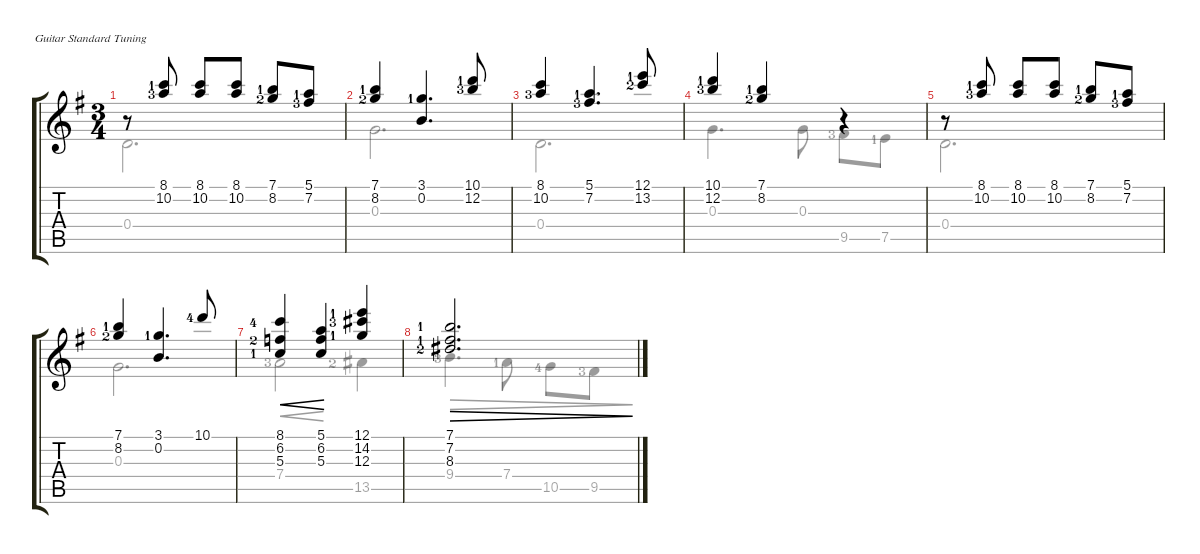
\defaultSystemsLayout 4
\hideDynamics
\singleTrackTrackNamePolicy hidden
\multiTrackTrackNamePolicy hidden
\firstSystemTrackNameMode fullname
\firstSystemTrackNameOrientation horizontal
\otherSystemsTrackNameOrientation horizontal
\track ("Nylon Guitar" "Nylon Guit") {instrument acousticguitarnylon}
\staff {score tabs}
\tuning (E4 B3 G3 D3 A2 E2)
\voice
\ts (3 4)
\tempo (80 hide)
\clef g2
\scale
0.291411
\ks eminor
r.8{dy mf} (8.1{lf 2} 10.2{lf 4}).8 (10.2 8.1).8 (8.1 10.2).8 (8.2{lf 3} 7.1{lf 2}).8 (5.1{lf 2} 7.2{lf 4}).8 |
\scale
0.236196 (7.1{lf 2} 8.2{lf 3}).4 (0.2 3.1{lf 2}).4{d} (10.1{lf 2} 12.2{lf 4}).8 |
\scale
0.236196 (10.2{lf 4} 8.1).4 (5.1{lf 2} 7.2{lf 4}).4{d} (12.1{lf 2} 13.2{lf 3}).8 |
\scale
0.236196 (12.2{lf 4} 10.1{lf 2}).4 (7.1{lf 2} 8.2{lf 3}).4 r.4 |
\scale
0.309951 r.8 (8.1{lf 2} 10.2{lf 4}).8 (10.2 8.1).8 (8.1 10.2).8 (8.2{lf 3} 7.1{lf 2}).8 (5.1{lf 2} 7.2{lf 4}).8 |
\scale
0.251223 (7.1{lf 2} 8.2{lf 3}).4 (0.2 3.1{lf 2}).4{d} 10.1{lf 5}.8 |
\scale
0.187602 (8.1{lf 5} 6.2{lf 3} 5.3{lf 2}).4{cre} (5.3 6.2 5.1).4{cre} (12.1{lf 2} 14.2{lf 4} 12.3{lf 2}).4 |
\scale
0.251223 (7.1{lf 2} 7.2{lf 2} 8.3{lf 3}).2{d dec}
\voice
\clef g2
\ottava regular
\simile none
\scale
0.291411
\ks eminor
0.4.2{d dy mf} |
\scale
0.236196 0.3.2{d} |
\scale
0.236196 0.4.2{d} |
\scale
0.236196 0.3.4{d} 0.3.8 9.5{lf 4}.8 7.5{lf 2}.8 |
\scale
0.309951 0.4.2{d} |
\scale
0.251223 0.3.2{d} |
\scale
0.187602 7.4{lf 4}.2{cre} 13.5{lf 3}.4 |
\scale
0.251223 9.4{lf 4}.4{d dec} 7.4{lf 2}.8{dec} 10.5{lf 5}.8{dec} 9.5{lf 4}.8{dec}
